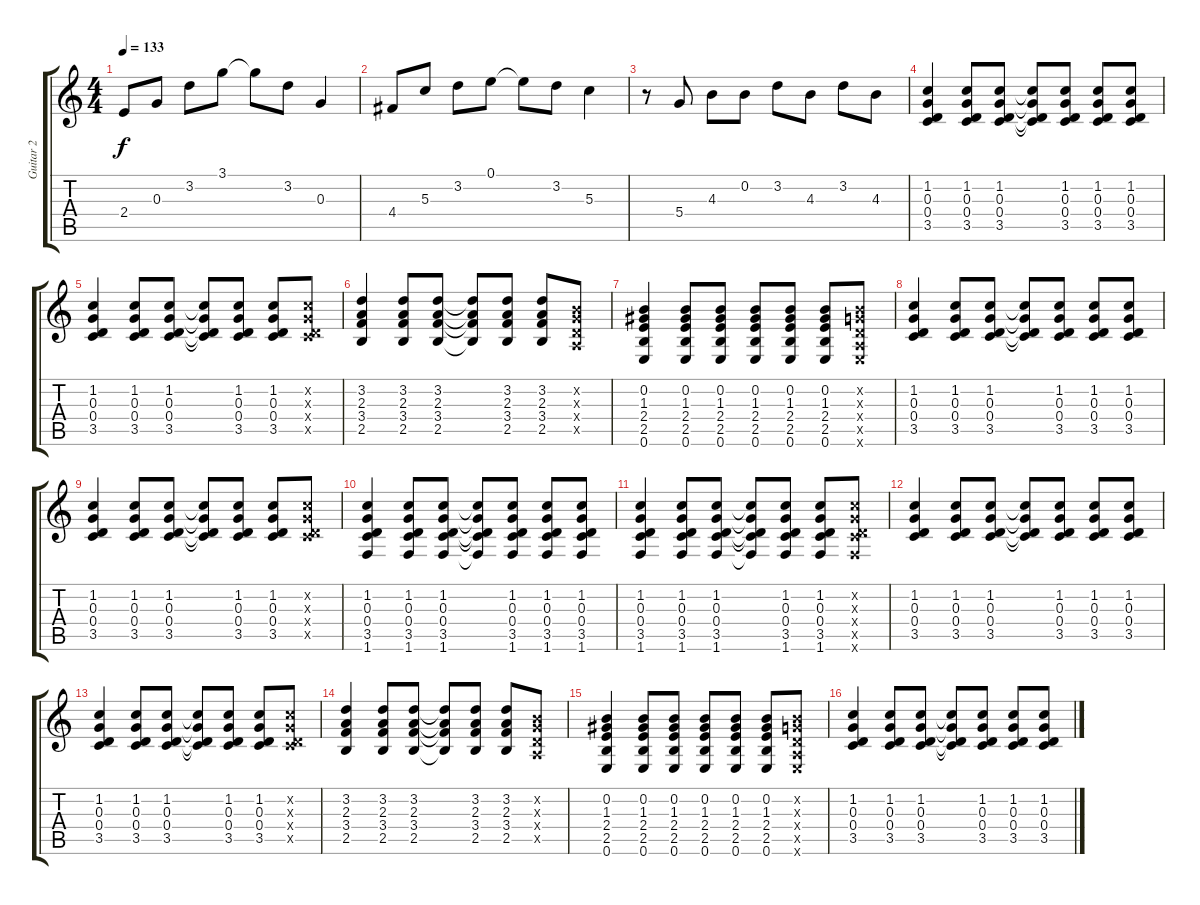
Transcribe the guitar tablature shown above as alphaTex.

\track ("Guitar 2" "Guitar 2") {instrument distortionguitar}
\staff {score tabs}
\tuning (E4 B3 G3 D3 A2 E2) {hide}
\ts (4 4)
\tempo 133
\clef g2
\ks c
2.4.8{dy f} 0.3.8 3.2.8 3.1.8 3.1{t}.8 3.2.8 0.3.4 |
4.4.8 5.3.8 3.2.8 0.1.8 0.1{t}.8 3.2.8 5.3.4 |
r.8 5.4.8 4.3.8 0.2.8 3.2.8 4.3.8 3.2.8 4.3.8 |
(1.2 0.3 0.4 3.5).4 (1.2 0.3 0.4 3.5).8 (1.2 0.3 0.4 3.5).8 (1.2{t} 0.3{t} 0.4{t} 3.5{t}).8 (1.2 0.3 0.4 3.5).8 (1.2 0.3 0.4 3.5).8 (1.2 0.3 0.4 3.5).8 |
(1.2 0.3 0.4 3.5).4 (1.2 0.3 0.4 3.5).8 (1.2 0.3 0.4 3.5).8 (1.2{t} 0.3{t} 0.4{t} 3.5{t}).8 (1.2 0.3 0.4 3.5).8 (1.2 0.3 0.4 3.5).8 (1.2{x} 0.3{x} 0.4{x} 3.5{x}).8 |
(3.2 2.3 3.4 2.5).4 (3.2 2.3 3.4 2.5).8 (3.2 2.3 3.4 2.5).8 (3.2{t} 2.3{t} 3.4{t} 2.5{t}).8 (3.2 2.3 3.4 2.5).8 (3.2 2.3 3.4 2.5).8 (0.2{x} 0.3{x} 0.4{x} 0.5{x}).8 |
(0.2 1.3 2.4 2.5 0.6).4 (0.2 1.3 2.4 2.5 0.6).8 (0.2 1.3 2.4 2.5 0.6).8 (0.2 1.3 2.4 2.5 0.6).8 (0.2 1.3 2.4 2.5 0.6).8 (0.2 1.3 2.4 2.5 0.6).8 (0.2{x} 0.3{x} 0.4{x} 0.5{x} 0.6{x}).8 |
(1.2 0.3 0.4 3.5).4 (1.2 0.3 0.4 3.5).8 (1.2 0.3 0.4 3.5).8 (1.2{t} 0.3{t} 0.4{t} 3.5{t}).8 (1.2 0.3 0.4 3.5).8 (1.2 0.3 0.4 3.5).8 (1.2 0.3 0.4 3.5).8 |
(1.2 0.3 0.4 3.5).4 (1.2 0.3 0.4 3.5).8 (1.2 0.3 0.4 3.5).8 (1.2{t} 0.3{t} 0.4{t} 3.5{t}).8 (1.2 0.3 0.4 3.5).8 (1.2 0.3 0.4 3.5).8 (1.2{x} 0.3{x} 0.4{x} 3.5{x}).8 |
(1.2 0.3 0.4 3.5 1.6).4 (1.2 0.3 0.4 3.5 1.6).8 (1.2 0.3 0.4 3.5 1.6).8 (1.2{t} 0.3{t} 0.4{t} 3.5{t} 1.6{t}).8 (1.2 0.3 0.4 3.5 1.6).8 (1.2 0.3 0.4 3.5 1.6).8 (1.2 0.3 0.4 3.5 1.6).8 |
(1.2 0.3 0.4 3.5 1.6).4 (1.2 0.3 0.4 3.5 1.6).8 (1.2 0.3 0.4 3.5 1.6).8 (1.2{t} 0.3{t} 0.4{t} 3.5{t} 1.6{t}).8 (1.2 0.3 0.4 3.5 1.6).8 (1.2 0.3 0.4 3.5 1.6).8 (1.2{x} 0.3{x} 0.4{x} 3.5{x} 1.6{x}).8 |
(1.2 0.3 0.4 3.5).4 (1.2 0.3 0.4 3.5).8 (1.2 0.3 0.4 3.5).8 (1.2{t} 0.3{t} 0.4{t} 3.5{t}).8 (1.2 0.3 0.4 3.5).8 (1.2 0.3 0.4 3.5).8 (1.2 0.3 0.4 3.5).8 |
(1.2 0.3 0.4 3.5).4 (1.2 0.3 0.4 3.5).8 (1.2 0.3 0.4 3.5).8 (1.2{t} 0.3{t} 0.4{t} 3.5{t}).8 (1.2 0.3 0.4 3.5).8 (1.2 0.3 0.4 3.5).8 (1.2{x} 0.3{x} 0.4{x} 3.5{x}).8 |
(3.2 2.3 3.4 2.5).4 (3.2 2.3 3.4 2.5).8 (3.2 2.3 3.4 2.5).8 (3.2{t} 2.3{t} 3.4{t} 2.5{t}).8 (3.2 2.3 3.4 2.5).8 (3.2 2.3 3.4 2.5).8 (0.2{x} 0.3{x} 0.4{x} 0.5{x}).8 |
(0.2 1.3 2.4 2.5 0.6).4 (0.2 1.3 2.4 2.5 0.6).8 (0.2 1.3 2.4 2.5 0.6).8 (0.2 1.3 2.4 2.5 0.6).8 (0.2 1.3 2.4 2.5 0.6).8 (0.2 1.3 2.4 2.5 0.6).8 (0.2{x} 0.3{x} 0.4{x} 0.5{x} 0.6{x}).8 |
(1.2 0.3 0.4 3.5).4 (1.2 0.3 0.4 3.5).8 (1.2 0.3 0.4 3.5).8 (1.2{t} 0.3{t} 0.4{t} 3.5{t}).8 (1.2 0.3 0.4 3.5).8 (1.2 0.3 0.4 3.5).8 (1.2 0.3 0.4 3.5).8
